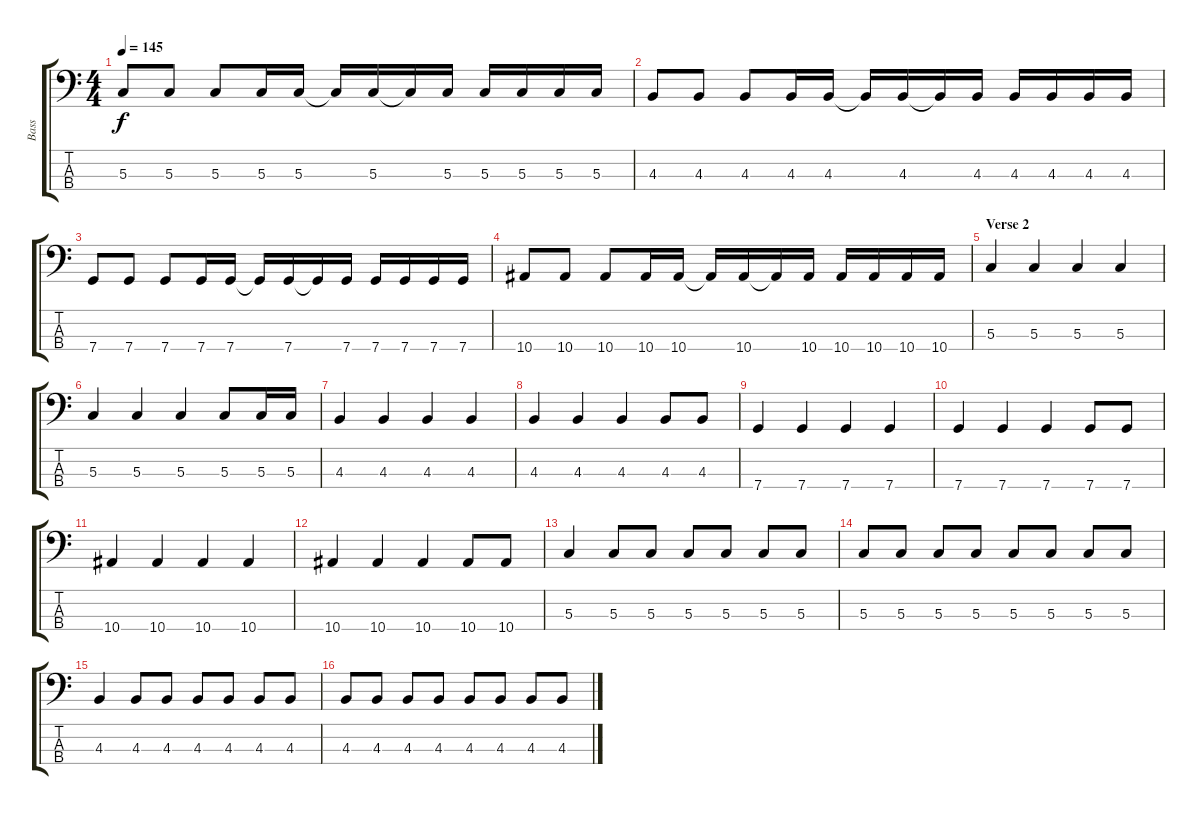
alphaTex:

\track ("Bass" "Bass") {instrument electricbasspick}
\staff {score tabs}
\tuning (F2 C2 G1 C1) {hide}
\ts (4 4)
\tempo 145
\clef f4
\ks c
5.3.8{dy f} 5.3.8 5.3.8 5.3.16 5.3.16 5.3{t}.16 5.3.16 5.3{t}.16 5.3.16 5.3.16 5.3.16 5.3.16 5.3.16 |
4.3.8 4.3.8 4.3.8 4.3.16 4.3.16 4.3{t}.16 4.3.16 4.3{t}.16 4.3.16 4.3.16 4.3.16 4.3.16 4.3.16 |
7.4.8 7.4.8 7.4.8 7.4.16 7.4.16 7.4{t}.16 7.4.16 7.4{t}.16 7.4.16 7.4.16 7.4.16 7.4.16 7.4.16 |
10.4.8 10.4.8 10.4.8 10.4.16 10.4.16 10.4{t}.16 10.4.16 10.4{t}.16 10.4.16 10.4.16 10.4.16 10.4.16 10.4.16 |
\section ("" "Verse 2")
5.3.4 5.3.4 5.3.4 5.3.4 |
5.3.4 5.3.4 5.3.4 5.3.8 5.3.16 5.3.16 |
4.3.4 4.3.4 4.3.4 4.3.4 |
4.3.4 4.3.4 4.3.4 4.3.8 4.3.8 |
7.4.4 7.4.4 7.4.4 7.4.4 |
7.4.4 7.4.4 7.4.4 7.4.8 7.4.8 |
10.4.4 10.4.4 10.4.4 10.4.4 |
10.4.4 10.4.4 10.4.4 10.4.8 10.4.8 |
5.3.4 5.3.8 5.3.8 5.3.8 5.3.8 5.3.8 5.3.8 |
5.3.8 5.3.8 5.3.8 5.3.8 5.3.8 5.3.8 5.3.8 5.3.8 |
4.3.4 4.3.8 4.3.8 4.3.8 4.3.8 4.3.8 4.3.8 |
4.3.8 4.3.8 4.3.8 4.3.8 4.3.8 4.3.8 4.3.8 4.3.8
